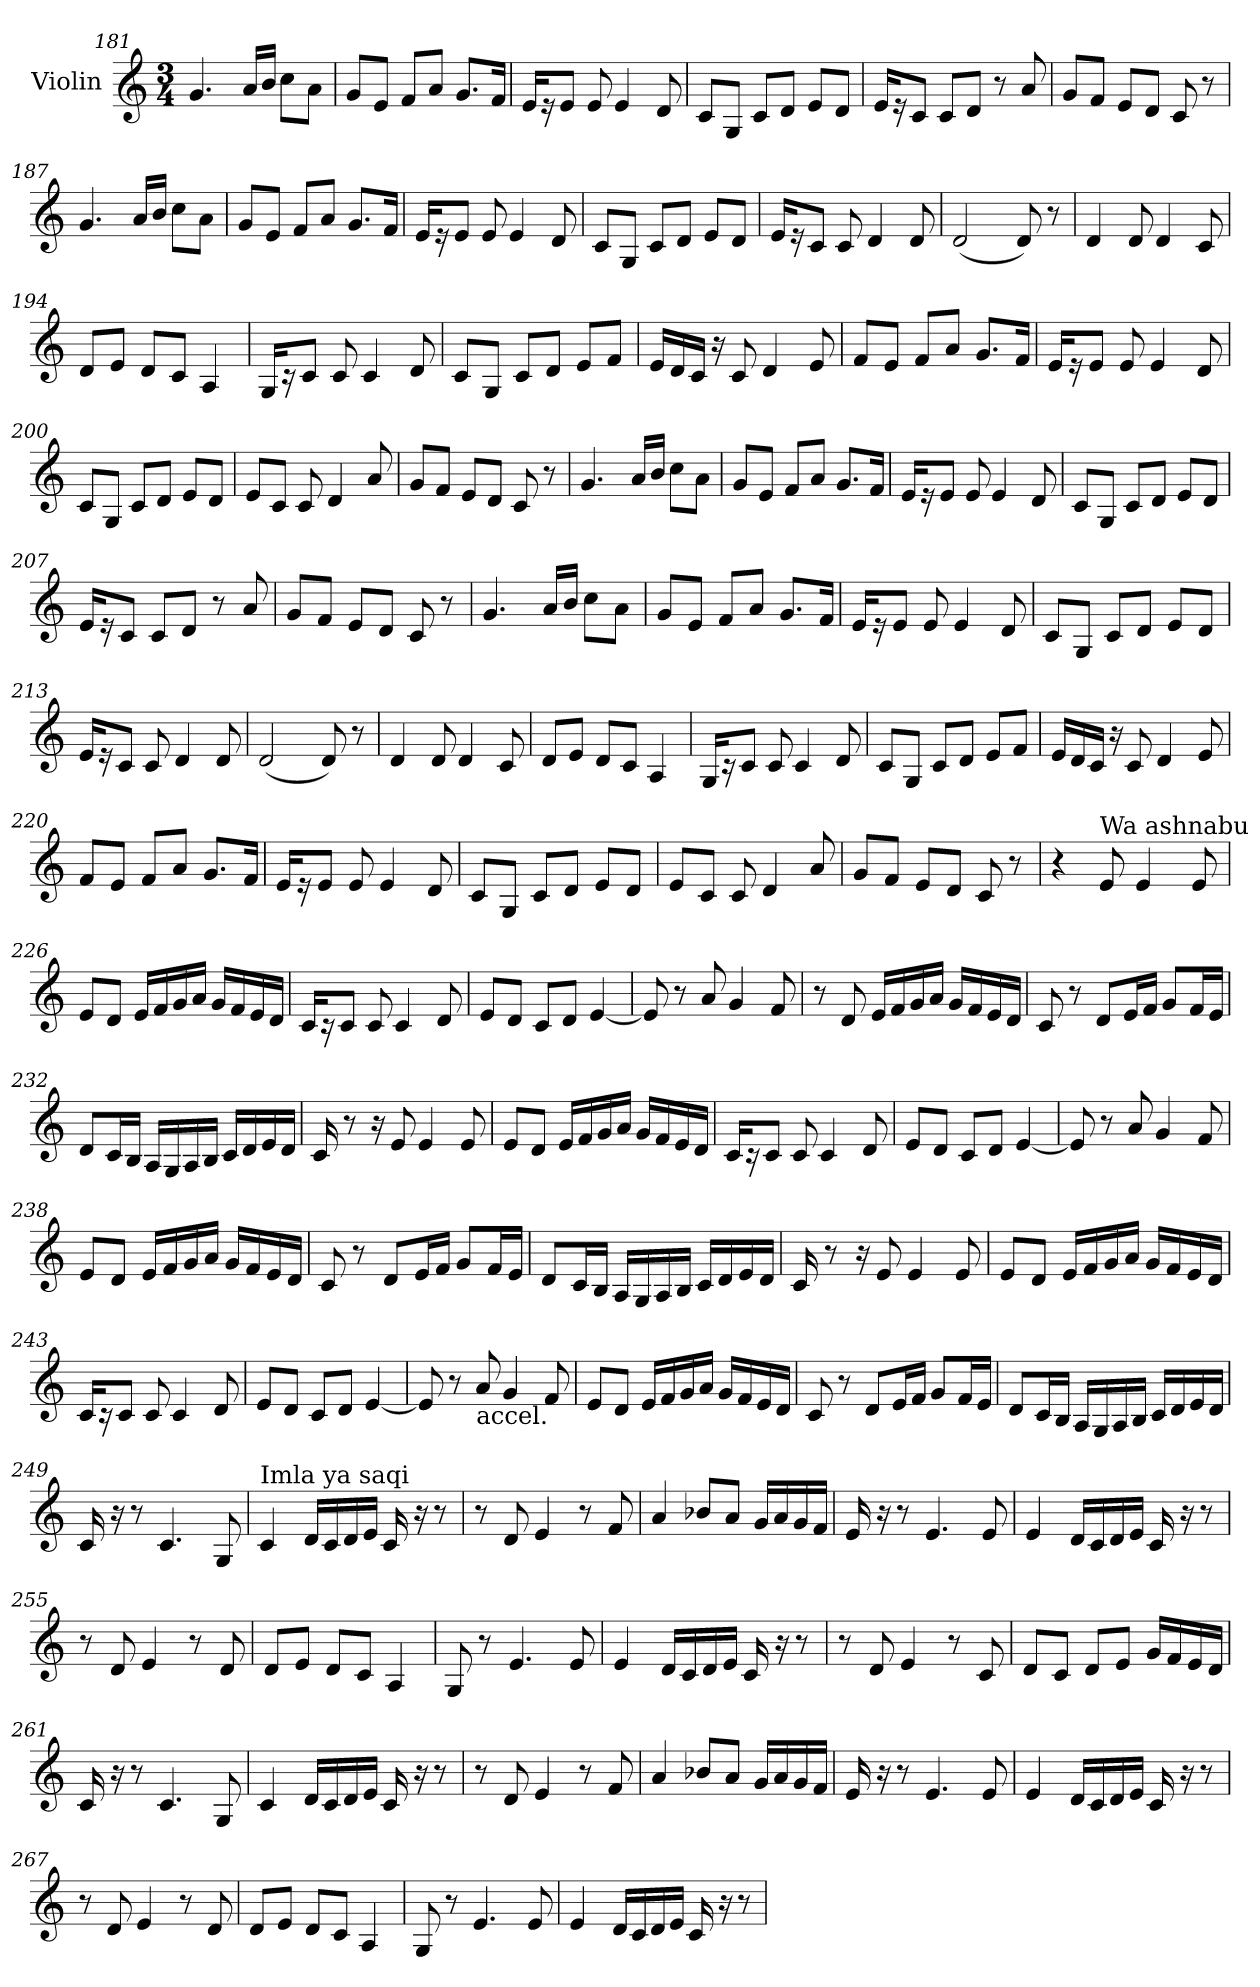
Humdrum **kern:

**kern
*part1
*staff1
*I"Violin
*clefG2
*k[]
*C:
*M3/4
=181
4.g/
16a/LL
16b/JJ
8cc\L
8a\J
=182
8g/L
8e/J
8f/L
8a/J
8.g/L
16f/Jk
=183
16e/KL
16r
8e/J
8e/
4e/
8d/
=184
8c/L
8G/J
8c/L
8d/J
8e/L
8d/J
!!LO:LB:g=z
=185
16e/KL
16r
8c/J
8c/L
8d/J
8r
8a/
=186
8g/L
8f/J
8e/L
8d/J
8c/
8r
=187
4.g/
16a/LL
16b/JJ
8cc\L
8a\J
=188
8g/L
8e/J
8f/L
8a/J
8.g/L
16f/Jk
=189
16e/KL
16r
8e/J
8e/
4e/
8d/
=190
8c/L
8G/J
8c/L
8d/J
8e/L
8d/J
!!LO:LB:g=z
=191
16e/KL
16r
8c/J
8c/
4d/
8d/
=192
(2d/
8d/)
8r
=193
4d/
8d/
4d/
8c/
=194
8d/L
8e/J
8d/L
8c/J
4A/
=195
16G/KL
16r
8c/J
8c/
4c/
8d/
=196
8c/L
8G/J
8c/L
8d/J
8e/L
8f/J
!!LO:LB:g=z
=197
16e/LL
16d/
16c/JJ
16r
8c/
4d/
8e/
=198
8f/L
8e/J
8f/L
8a/J
8.g/L
16f/Jk
=199
16e/KL
16r
8e/J
8e/
4e/
8d/
=200
8c/L
8G/J
8c/L
8d/J
8e/L
8d/J
=201
8e/L
8c/J
8c/
4d/
8a/
!!LO:LB:g=z
=202
8g/L
8f/J
8e/L
8d/J
8c/
8r
=203
4.g/
16a/LL
16b/JJ
8cc\L
8a\J
=204
8g/L
8e/J
8f/L
8a/J
8.g/L
16f/Jk
=205
16e/KL
16r
8e/J
8e/
4e/
8d/
=206
8c/L
8G/J
8c/L
8d/J
8e/L
8d/J
=207
16e/KL
16r
8c/J
8c/L
8d/J
8r
8a/
!!LO:LB:g=z
=208
8g/L
8f/J
8e/L
8d/J
8c/
8r
=209
4.g/
16a/LL
16b/JJ
8cc\L
8a\J
=210
8g/L
8e/J
8f/L
8a/J
8.g/L
16f/Jk
=211
16e/KL
16r
8e/J
8e/
4e/
8d/
=212
8c/L
8G/J
8c/L
8d/J
8e/L
8d/J
=213
16e/KL
16r
8c/J
8c/
4d/
8d/
!!LO:LB:g=z
=214
(2d/
8d/)
8r
=215
4d/
8d/
4d/
8c/
=216
8d/L
8e/J
8d/L
8c/J
4A/
=217
16G/KL
16r
8c/J
8c/
4c/
8d/
=218
8c/L
8G/J
8c/L
8d/J
8e/L
8f/J
=219
16e/LL
16d/
16c/JJ
16r
8c/
4d/
8e/
!!LO:PB:g=z
=220
8f/L
8e/J
8f/L
8a/J
8.g/L
16f/Jk
=221
16e/KL
16r
8e/J
8e/
4e/
8d/
=222
8c/L
8G/J
8c/L
8d/J
8e/L
8d/J
=223
8e/L
8c/J
8c/
4d/
8a/
=224
8g/L
8f/J
8e/L
8d/J
8c/
8r
=225
4r
!LO:TX:a:t=Wa ashnabu
8e/
4e/
8e/
!!LO:LB:g=z
=226
8e/L
8d/J
16e/LL
16f/
16g/
16a/JJ
16g/LL
16f/
16e/
16d/JJ
=227
16c/KL
16r
8c/J
8c/
4c/
8d/
=228
8e/L
8d/J
8c/L
8d/J
[4e/
=229
8e/]
8r
8a/
4g/
8f/
=230
8r
8d/
16e/LL
16f/
16g/
16a/JJ
16g/LL
16f/
16e/
16d/JJ
!!LO:LB:g=z
=231
8c/
8r
8d/L
16e/L
16f/JJ
8g/L
16f/L
16e/JJ
=232
8d/L
16c/L
16B/JJ
16A/LL
16G/
16A/
16B/JJ
16c/LL
16d/
16e/
16d/JJ
=233
16c/
8r
16r
8e/
4e/
8e/
=234
8e/L
8d/J
16e/LL
16f/
16g/
16a/JJ
16g/LL
16f/
16e/
16d/JJ
!!LO:LB:g=z
=235
16c/KL
16r
8c/J
8c/
4c/
8d/
=236
8e/L
8d/J
8c/L
8d/J
[4e/
=237
8e/]
8r
8a/
4g/
8f/
=238
8e/L
8d/J
16e/LL
16f/
16g/
16a/JJ
16g/LL
16f/
16e/
16d/JJ
=239
8c/
8r
8d/L
16e/L
16f/JJ
8g/L
16f/L
16e/JJ
!!LO:LB:g=z
=240
8d/L
16c/L
16B/JJ
16A/LL
16G/
16A/
16B/JJ
16c/LL
16d/
16e/
16d/JJ
=241
16c/
8r
16r
8e/
4e/
8e/
=242
8e/L
8d/J
16e/LL
16f/
16g/
16a/JJ
16g/LL
16f/
16e/
16d/JJ
=243
16c/KL
16r
8c/J
8c/
4c/
8d/
!!LO:LB:g=z
=244
8e/L
8d/J
8c/L
8d/J
[4e/
=245
8e/]
8r
!LO:TX:b:t=accel.
8a/
4g/
8f/
=246
8e/L
8d/J
16e/LL
16f/
16g/
16a/JJ
16g/LL
16f/
16e/
16d/JJ
=247
8c/
8r
8d/L
16e/L
16f/JJ
8g/L
16f/L
16e/JJ
=248
8d/L
16c/L
16B/JJ
16A/LL
16G/
16A/
16B/JJ
16c/LL
16d/
16e/
16d/JJ
!!LO:LB:g=z
=249
*MM70
16c/
16r
8r
4.c/
8G/
=250
!LO:TX:a:t=Imla ya saqi
4c/
16d/LL
16c/
16d/
16e/JJ
16c/
16r
8r
=251
8r
8d/
4e/
8r
8f/
=252
4a/
8b-X/L
8a/J
16g/LL
16a/
16g/
16f/JJ
=253
16e/
16r
8r
4.e/
8e/
!!LO:LB:g=z
=254
4e/
16d/LL
16c/
16d/
16e/JJ
16c/
16r
8r
=255
8r
8d/
4e/
8r
8d/
=256
8d/L
8e/J
8d/L
8c/J
4A/
=257
8G/
8r
4.e/
8e/
=258
4e/
16d/LL
16c/
16d/
16e/JJ
16c/
16r
8r
!!LO:PB:g=z
=259
8r
8d/
4e/
8r
8c/
=260
8d/L
8c/J
8d/L
8e/J
16g/LL
16f/
16e/
16d/JJ
=261
16c/
16r
8r
4.c/
8G/
=262
4c/
16d/LL
16c/
16d/
16e/JJ
16c/
16r
8r
=263
8r
8d/
4e/
8r
8f/
!!LO:LB:g=z
=264
4a/
8b-X/L
8a/J
16g/LL
16a/
16g/
16f/JJ
=265
16e/
16r
8r
4.e/
8e/
=266
4e/
16d/LL
16c/
16d/
16e/JJ
16c/
16r
8r
=267
8r
8d/
4e/
8r
8d/
=268
8d/L
8e/J
8d/L
8c/J
4A/
!!LO:PB:g=z
=269
8G/
8r
4.e/
8e/
!!LO:PB:g=z
=270
4e/
16d/LL
16c/
16d/
16e/JJ
16c/
16r
8r
=
*-
